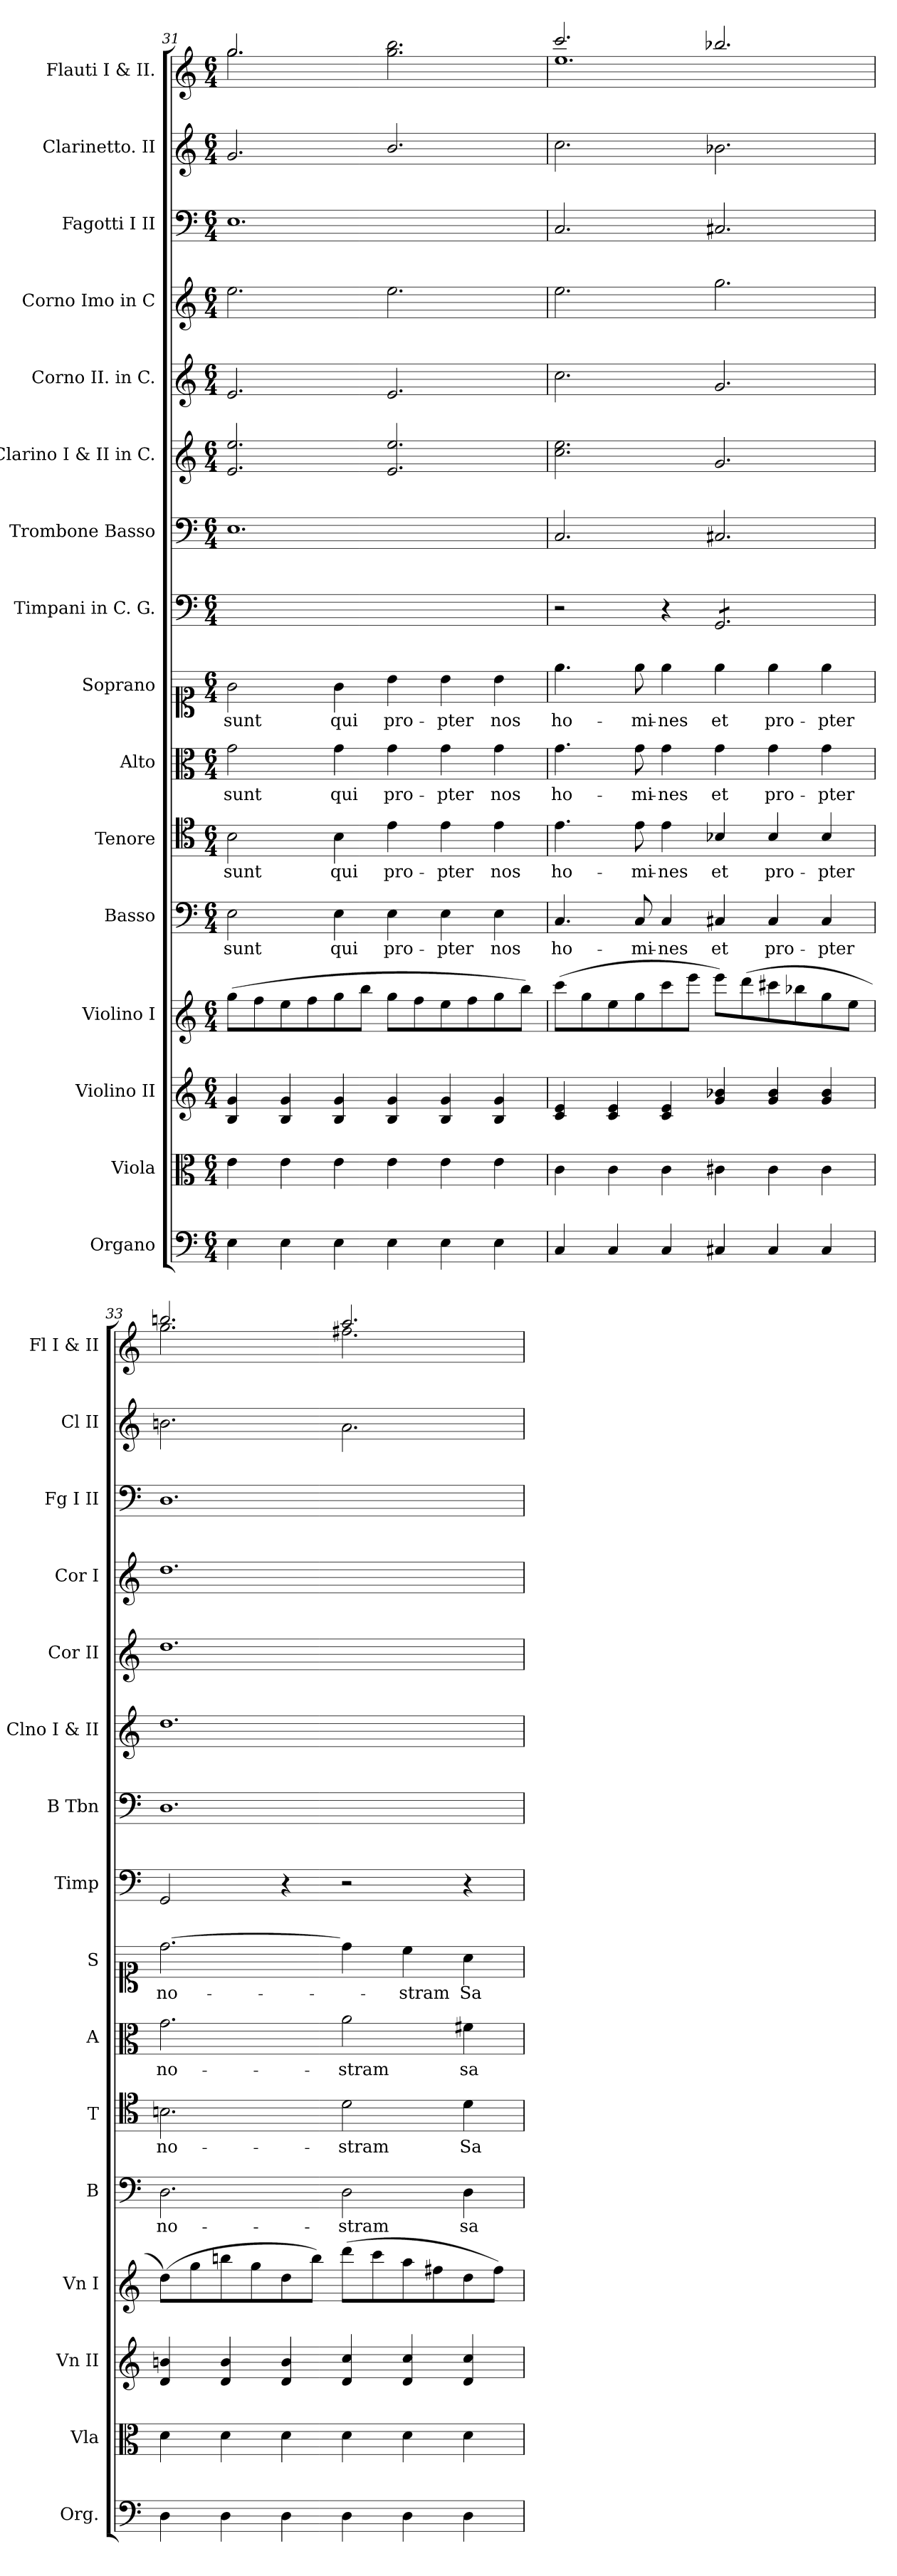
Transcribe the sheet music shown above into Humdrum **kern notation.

**kern	**kern	**kern	**kern	**kern	**text	**kern	**text	**kern	**text	**kern	**text	**kern	**kern	**kern	**kern	**kern	**kern	**kern	**kern
*part16	*part15	*part14	*part13	*part12	*part12	*part11	*part11	*part10	*part10	*part9	*part9	*part8	*part7	*part6	*part5	*part4	*part3	*part2	*part1
*staff16	*staff15	*staff14	*staff13	*staff12	*staff12	*staff11	*staff11	*staff10	*staff10	*staff9	*staff9	*staff8	*staff7	*staff6	*staff5	*staff4	*staff3	*staff2	*staff1
*I"Organo	*I"Viola	*I"Violino II	*I"Violino I	*I"Basso	*	*I"Tenore	*	*I"Alto	*	*I"Soprano	*	*I"Timpani in C. G.	*I"Trombone Basso	*I"Clarino I & II in C.	*I"Corno II. in C.	*I"Corno Imo in C	*I"Fagotti I II	*I"Clarinetto. II	*I"Flauti I & II.
*I'Org.	*I'Vla	*I'Vn II	*I'Vn I	*I'B	*	*I'T	*	*I'A	*	*I'S	*	*I'Timp	*I'B Tbn	*I'Clno I & II	*I'Cor II	*I'Cor I	*I'Fg I II	*I'Cl II	*I'Fl I & II
*clefF4	*clefC3	*clefG2	*clefG2	*clefF4	*	*clefC4	*	*clefC3	*	*clefC1	*	*clefF4	*clefF4	*clefG2	*clefG2	*clefG2	*clefF4	*clefG2	*clefG2
*k[]	*k[]	*k[]	*k[]	*k[]	*	*k[]	*	*k[]	*	*k[]	*	*k[]	*k[]	*k[]	*k[]	*k[]	*k[]	*k[]	*k[]
*C:	*C:	*C:	*C:	*C:	*	*C:	*	*C:	*	*C:	*	*C:	*C:	*C:	*C:	*C:	*C:	*C:	*C:
*M6/4	*M6/4	*M6/4	*M6/4	*M6/4	*	*M6/4	*	*M6/4	*	*M6/4	*	*M6/4	*M6/4	*M6/4	*M6/4	*M6/4	*M6/4	*M6/4	*M6/4
=31	=31	=31	=31	=31	=31	=31	=31	=31	=31	=31	=31	=31	=31	=31	=31	=31	=31	=31	=31
*	*	*	*	*	*	*	*	*	*	*	*	*	*	*	*	*	*	*	*^
4E\	4e\	4B/ 4g/	(>8gg\L	2E\	sunt	2B\	sunt	2g\	sunt	2g\	sunt	1.ryy	1.E\	2.e/ 2.ee/	2.e/	2.ee\	1.E\	2.g/	2.gg/	2.gg\
.	.	.	8ff\	.	.	.	.	.	.	.	.	.	.	.	.	.	.	.	.	.
4E\	4e\	4B/ 4g/	8ee\	.	.	.	.	.	.	.	.	.	.	.	.	.	.	.	.	.
.	.	.	8ff\	.	.	.	.	.	.	.	.	.	.	.	.	.	.	.	.	.
4E\	4e\	4B/ 4g/	8gg\	4E\	qui	4B\	qui	4g\	qui	4g\	qui	.	.	.	.	.	.	.	.	.
.	.	.	8bb\J	.	.	.	.	.	.	.	.	.	.	.	.	.	.	.	.	.
4E\	4e\	4B/ 4g/	8gg\L	4E\	pro-	4e\	pro-	4g\	pro-	4b\	pro-	.	.	2.e/ 2.ee/	2.e/	2.ee\	.	2.b/	2.gg\ 2.bb\	2ryy
.	.	.	8ff\	.	.	.	.	.	.	.	.	.	.	.	.	.	.	.	.	.
4E\	4e\	4B/ 4g/	8ee\	4E\	-pter	4e\	-pter	4g\	-pter	4b\	-pter	.	.	.	.	.	.	.	.	.
.	.	.	8ff\	.	.	.	.	.	.	.	.	.	.	.	.	.	.	.	.	.
4E\	4e\	4B/ 4g/	8gg\	4E\	nos	4e\	nos	4g\	nos	4b\	nos	.	.	.	.	.	.	.	.	4ryy
.	.	.	8bb\J)	.	.	.	.	.	.	.	.	.	.	.	.	.	.	.	.	.
=32	=32	=32	=32	=32	=32	=32	=32	=32	=32	=32	=32	=32	=32	=32	=32	=32	=32	=32	=32	=32
4C/	4c\	4c/ 4e/	(>8ccc\L	4.C/	ho-	4.e\	ho-	4.g\	ho-	4.ee\	ho-	2r	2.C/	2.cc\ 2.ee\	2.cc\	2.ee\	2.C/	2.cc\	2.ccc/	1.ee\
.	.	.	8gg\	.	.	.	.	.	.	.	.	.	.	.	.	.	.	.	.	.
4C/	4c\	4c/ 4e/	8ee\	.	.	.	.	.	.	.	.	.	.	.	.	.	.	.	.	.
.	.	.	8gg\	8C/	-mi-	8e\	-mi-	8g\	-mi-	8ee\	-mi-	.	.	.	.	.	.	.	.	.
4C/	4c\	4c/ 4e/	8ccc\	4C/	-nes	4e\	-nes	4g\	-nes	4ee\	-nes	4r	.	.	.	.	.	.	.	.
.	.	.	8eee\J	.	.	.	.	.	.	.	.	.	.	.	.	.	.	.	.	.
*	*	*	*	*	*	*	*	*	*	*	*	*tremolo	*	*	*	*	*	*	*	*
4C#X/	4c#X\	4g/ 4b-X/	8eee\L)	4C#X/	et	4B-X/	et	4g\	et	4ee\	et	8GG/L	2.C#X/	2.g/	2.g/	2.gg\	2.C#X/	2.b-X\	2.bb-X/	.
.	.	.	(>8ddd\	.	.	.	.	.	.	.	.	8GG/	.	.	.	.	.	.	.	.
4C#/	4c#\	4g/ 4b-/	8ccc#X\	4C#/	pro-	4B-/	pro-	4g\	pro-	4ee\	pro-	8GG/	.	.	.	.	.	.	.	.
.	.	.	8bb-X\	.	.	.	.	.	.	.	.	8GG/	.	.	.	.	.	.	.	.
4C#/	4c#\	4g/ 4b-/	8gg\	4C#/	-pter	4B-/	-pter	4g\	-pter	4ee\	-pter	8GG/	.	.	.	.	.	.	.	.
.	.	.	8ee\J	.	.	.	.	.	.	.	.	8GG/J	.	.	.	.	.	.	.	.
*	*	*	*	*	*	*	*	*	*	*	*	*Xtremolo	*	*	*	*	*	*	*	*
=33	=33	=33	=33	=33	=33	=33	=33	=33	=33	=33	=33	=33	=33	=33	=33	=33	=33	=33	=33	=33
4D\	4d\	4d/ 4bn/	(>8dd\L)	2.D\	no-	2.Bn\	no-	2.g\	no-	[2.dd\	no-	2GG/	1.D\	1.dd\	1.dd\	1.dd\	1.D\	2.bn\	2.bbn/	2.gg\
.	.	.	8gg\	.	.	.	.	.	.	.	.	.	.	.	.	.	.	.	.	.
4D\	4d\	4d/ 4b/	8bbn\	.	.	.	.	.	.	.	.	.	.	.	.	.	.	.	.	.
.	.	.	8gg\	.	.	.	.	.	.	.	.	.	.	.	.	.	.	.	.	.
4D\	4d\	4d/ 4b/	8dd\	.	.	.	.	.	.	.	.	4r	.	.	.	.	.	.	.	.
.	.	.	8bb\J)	.	.	.	.	.	.	.	.	.	.	.	.	.	.	.	.	.
4D\	4d\	4d/ 4cc/	(>8ddd\L	2D\	-stram	2d\	-stram	2a\	-stram	4dd\]	.	2r	.	.	.	.	.	2.a\	2.aa/	2.ff#X\
.	.	.	8ccc\	.	.	.	.	.	.	.	.	.	.	.	.	.	.	.	.	.
4D\	4d\	4d/ 4cc/	8aa\	.	.	.	.	.	.	4cc\	-stram	.	.	.	.	.	.	.	.	.
.	.	.	8ff#X\	.	.	.	.	.	.	.	.	.	.	.	.	.	.	.	.	.
4D\	4d\	4d/ 4cc/	8dd\	4D\	sa-	4d\	Sa-	4f#X\	sa-	4a\	Sa-	4r	.	.	.	.	.	.	.	.
.	.	.	8ff#\J)	.	.	.	.	.	.	.	.	.	.	.	.	.	.	.	.	.
*	*	*	*	*	*	*	*	*	*	*	*	*	*	*	*	*	*	*	*v	*v
=	=	=	=	=	=	=	=	=	=	=	=	=	=	=	=	=	=	=	=
*-	*-	*-	*-	*-	*-	*-	*-	*-	*-	*-	*-	*-	*-	*-	*-	*-	*-	*-	*-
